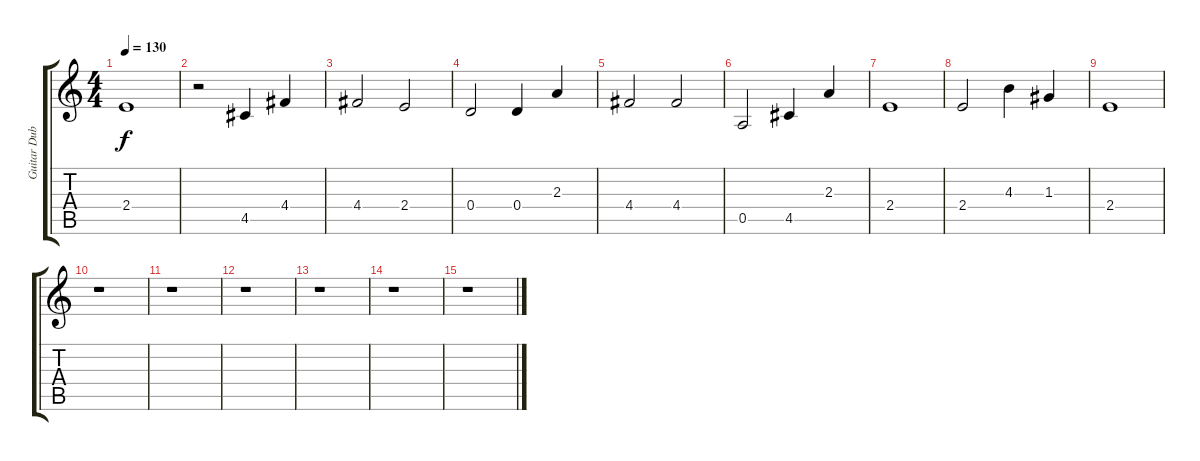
\track ("Guitar Dubs" "Guitar Dub") {instrument distortionguitar}
\staff {score tabs}
\tuning (E4 B3 G3 D3 A2 E2) {hide}
\ts (4 4)
\tempo 130
\clef g2
\ks c
2.4.1{dy f} |
r.2 4.5.4 4.4.4 |
4.4.2 2.4.2 |
0.4.2 0.4.4 2.3.4 |
4.4.2 4.4.2 |
0.5.2 4.5.4 2.3.4 |
2.4.1 |
2.4.2 4.3.4 1.3.4 |
2.4.1 |
r.1 |
r.1 |
r.1 |
r.1 |
r.1 |
r.1
